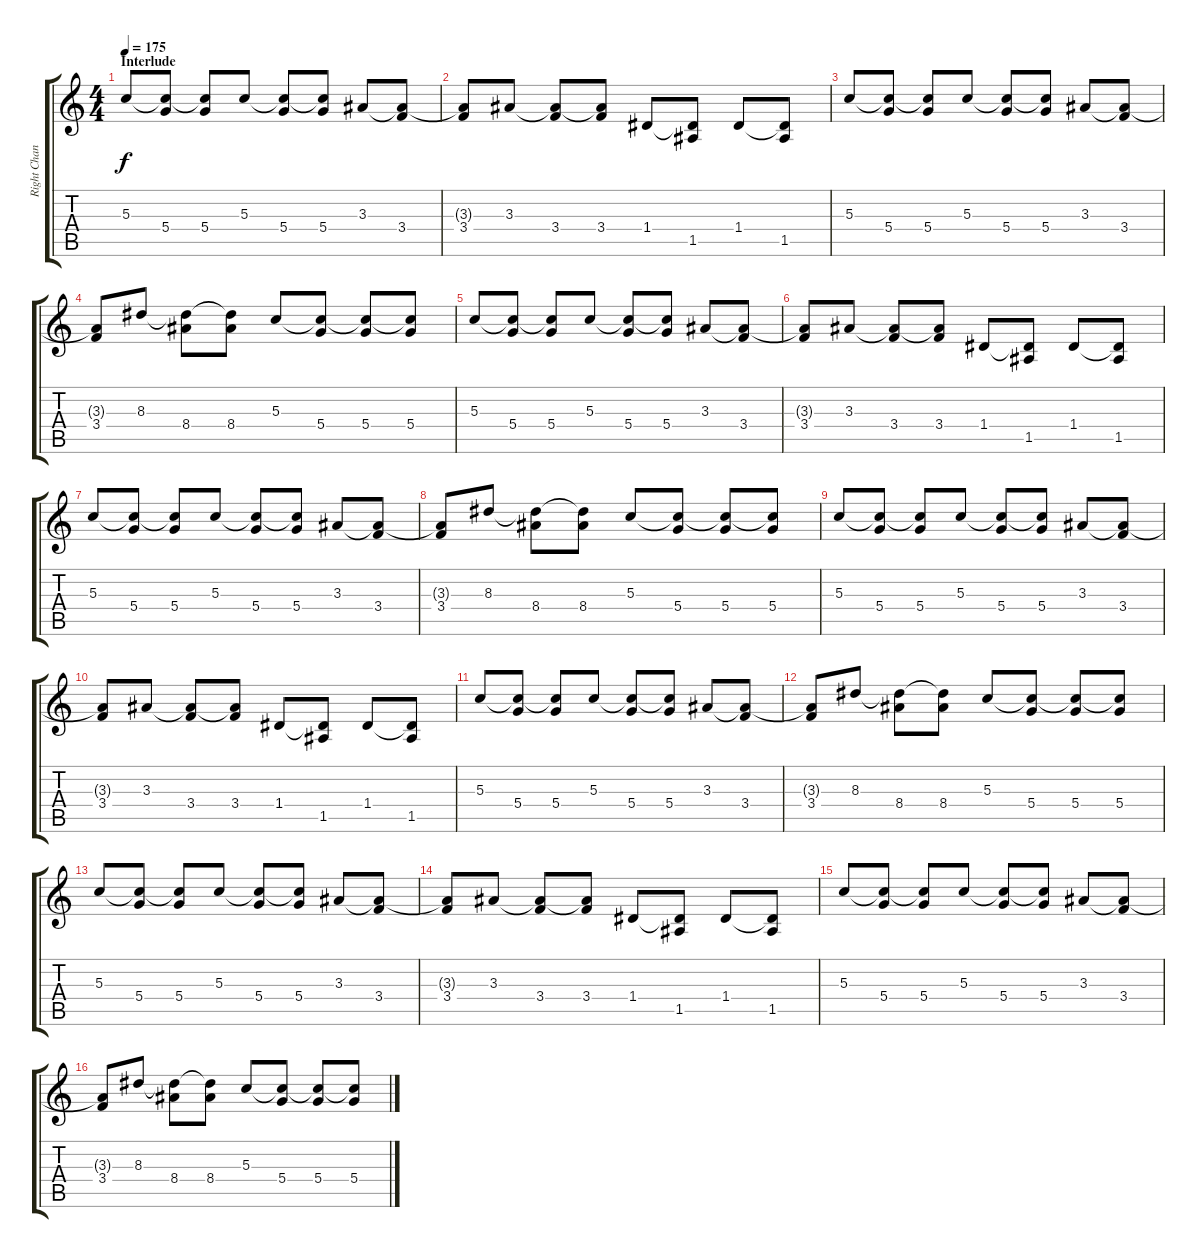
\track ("Right Channel" "Right Chan") {instrument distortionguitar}
\staff {score tabs}
\tuning (E4 B3 G3 D3 A2 E2) {hide}
\ts (4 4)
\section ("" "Interlude")
\tempo 175
\clef g2
\ks c
5.3.8{dy f} (5.3{t} 5.4).8 (5.3{t} 5.4).8 5.3.8 (5.3{t} 5.4).8 (5.3{t} 5.4).8 3.3.8 (3.3{t} 3.4).8 |
(3.3{t} 3.4).8 3.3.8 (3.3{t} 3.4).8 (3.3{t} 3.4).8 1.4.8 (1.4{t} 1.5).8 1.4.8 (1.4{t} 1.5).8 |
5.3.8 (5.3{t} 5.4).8 (5.3{t} 5.4).8 5.3.8 (5.3{t} 5.4).8 (5.3{t} 5.4).8 3.3.8 (3.3{t} 3.4).8 |
(3.3{t} 3.4).8 8.3.8 (8.3{t} 8.4).8 (8.3{t} 8.4).8 5.3.8 (5.3{t} 5.4).8 (5.3{t} 5.4).8 (5.3{t} 5.4).8 |
5.3.8 (5.3{t} 5.4).8 (5.3{t} 5.4).8 5.3.8 (5.3{t} 5.4).8 (5.3{t} 5.4).8 3.3.8 (3.3{t} 3.4).8 |
(3.3{t} 3.4).8 3.3.8 (3.3{t} 3.4).8 (3.3{t} 3.4).8 1.4.8 (1.4{t} 1.5).8 1.4.8 (1.4{t} 1.5).8 |
5.3.8 (5.3{t} 5.4).8 (5.3{t} 5.4).8 5.3.8 (5.3{t} 5.4).8 (5.3{t} 5.4).8 3.3.8 (3.3{t} 3.4).8 |
(3.3{t} 3.4).8 8.3.8 (8.3{t} 8.4).8 (8.3{t} 8.4).8 5.3.8 (5.3{t} 5.4).8 (5.3{t} 5.4).8 (5.3{t} 5.4).8 |
5.3.8 (5.3{t} 5.4).8 (5.3{t} 5.4).8 5.3.8 (5.3{t} 5.4).8 (5.3{t} 5.4).8 3.3.8 (3.3{t} 3.4).8 |
(3.3{t} 3.4).8 3.3.8 (3.3{t} 3.4).8 (3.3{t} 3.4).8 1.4.8 (1.4{t} 1.5).8 1.4.8 (1.4{t} 1.5).8 |
5.3.8 (5.3{t} 5.4).8 (5.3{t} 5.4).8 5.3.8 (5.3{t} 5.4).8 (5.3{t} 5.4).8 3.3.8 (3.3{t} 3.4).8 |
(3.3{t} 3.4).8 8.3.8 (8.3{t} 8.4).8 (8.3{t} 8.4).8 5.3.8 (5.3{t} 5.4).8 (5.3{t} 5.4).8 (5.3{t} 5.4).8 |
5.3.8 (5.3{t} 5.4).8 (5.3{t} 5.4).8 5.3.8 (5.3{t} 5.4).8 (5.3{t} 5.4).8 3.3.8 (3.3{t} 3.4).8 |
(3.3{t} 3.4).8 3.3.8 (3.3{t} 3.4).8 (3.3{t} 3.4).8 1.4.8 (1.4{t} 1.5).8 1.4.8 (1.4{t} 1.5).8 |
5.3.8 (5.3{t} 5.4).8 (5.3{t} 5.4).8 5.3.8 (5.3{t} 5.4).8 (5.3{t} 5.4).8 3.3.8 (3.3{t} 3.4).8 |
(3.3{t} 3.4).8 8.3.8 (8.3{t} 8.4).8 (8.3{t} 8.4).8 5.3.8 (5.3{t} 5.4).8 (5.3{t} 5.4).8 (5.3{t} 5.4).8
